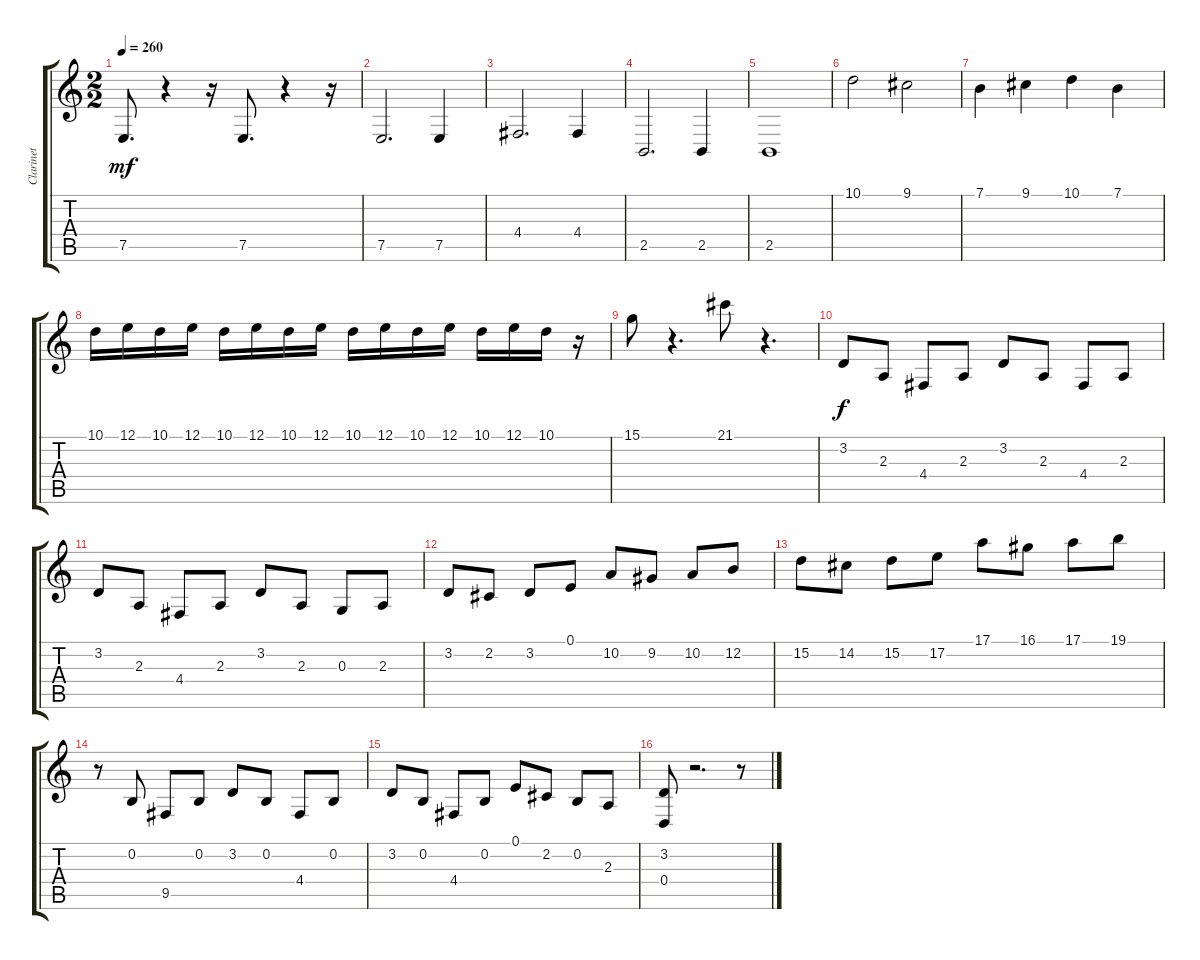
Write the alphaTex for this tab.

\track ("Clarinet" "Clarinet") {instrument clarinet}
\staff {score tabs}
\tuning (E4 B3 G3 D3 A2 E2) {hide}
\ts (2 2)
\tempo 260
\clef g2
\ks c
7.5.8{d dy mf} r.4 r.16 7.5.8{d} r.4 r.16 |
7.5.2{d} 7.5.4 |
4.4.2{d} 4.4.4 |
2.5.2{d} 2.5.4 |
2.5.1 |
10.1.2 9.1.2 |
7.1.4 9.1.4 10.1.4 7.1.4 |
10.1.16 12.1.16 10.1.16 12.1.16 10.1.16 12.1.16 10.1.16 12.1.16 10.1.16 12.1.16 10.1.16 12.1.16 10.1.16 12.1.16 10.1.16 r.16 |
15.1.8 r.4{d} 21.1.8 r.4{d} |
3.2.8{dy f} 2.3.8 4.4.8 2.3.8 3.2.8 2.3.8 4.4.8 2.3.8 |
3.2.8 2.3.8 4.4.8 2.3.8 3.2.8 2.3.8 0.3.8 2.3.8 |
3.2.8 2.2.8 3.2.8 0.1.8 10.2.8 9.2.8 10.2.8 12.2.8 |
15.2.8 14.2.8 15.2.8 17.2.8 17.1.8 16.1.8 17.1.8 19.1.8 |
r.8 0.2.8 9.5.8 0.2.8 3.2.8 0.2.8 4.4.8 0.2.8 |
3.2.8 0.2.8 4.4.8 0.2.8 0.1.8 2.2.8 0.2.8 2.3.8 |
(3.2 0.4).8 r.2{d} r.8
